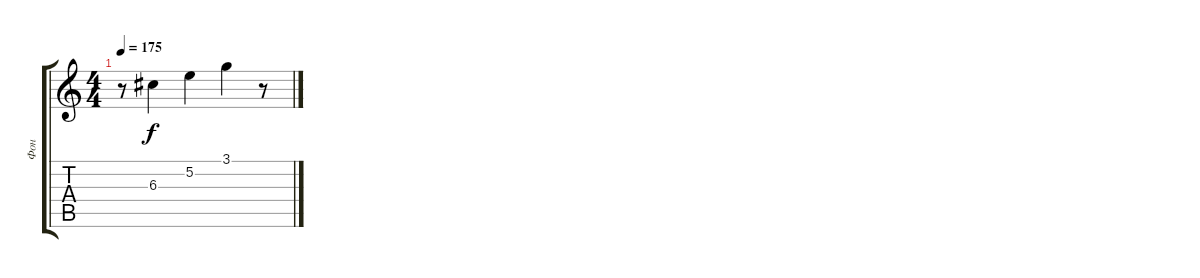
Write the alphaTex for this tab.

\track ("Фон" "Фон") {instrument acousticguitarsteel}
\staff {score tabs}
\tuning (E4 B3 G3 D3 A2 E2) {hide}
\ts (4 4)
\tempo 175
\clef g2
\ks c
r.8{dy f} 6.3.4 5.2.4 3.1.4 r.8
